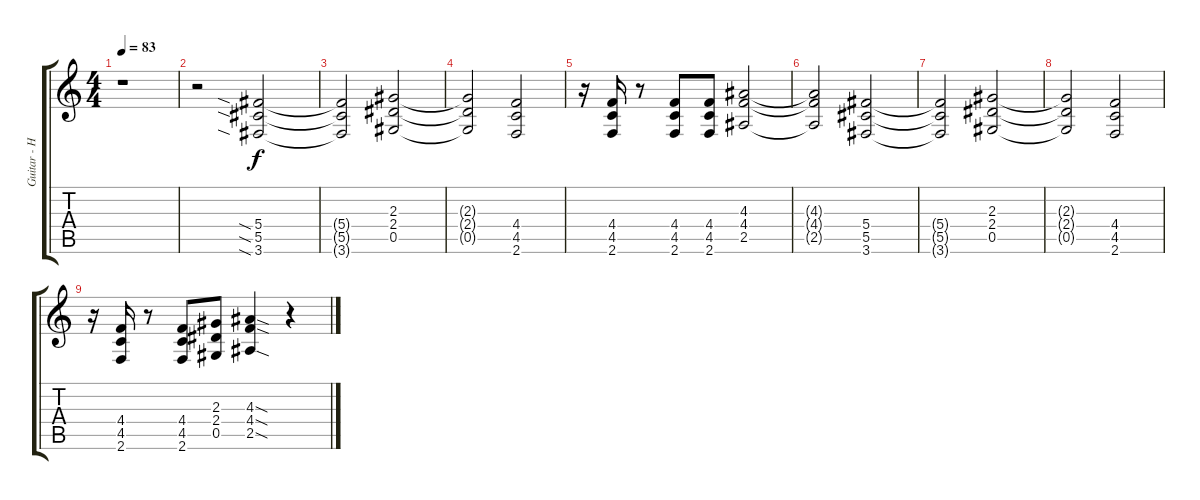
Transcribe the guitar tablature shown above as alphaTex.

\track ("Guitar - Henjo Richter" "Guitar - H") {instrument overdrivenguitar}
\staff {score tabs}
\tuning (Eb4 Bb3 Gb3 Db3 Ab2 Eb2) {hide}
\ts (4 4)
\tempo 83
\clef g2
\ks c
r.1{dy f} |
r.2 (5.4{sia} 5.5{sia} 3.6{sia}).2 |
(5.4{t} 5.5{t} 3.6{t}).2 (2.3 2.4 0.5).2 |
(2.3{t} 2.4{t} 0.5{t}).2 (4.4 4.5 2.6).2 |
r.16 (4.4 4.5 2.6).16 r.8 (4.4 4.5 2.6).8 (4.4 4.5 2.6).8 (4.3 4.4 2.5).2 |
(4.3{t} 4.4{t} 2.5{t}).2 (5.4 5.5 3.6).2 |
(5.4{t} 5.5{t} 3.6{t}).2 (2.3 2.4 0.5).2 |
(2.3{t} 2.4{t} 0.5{t}).2 (4.4 4.5 2.6).2 |
r.16 (4.4 4.5 2.6).16 r.8 (4.4 4.5 2.6).8 (2.3 2.4 0.5).8 (4.3{sod} 4.4{sod} 2.5{sod}).4 r.4
